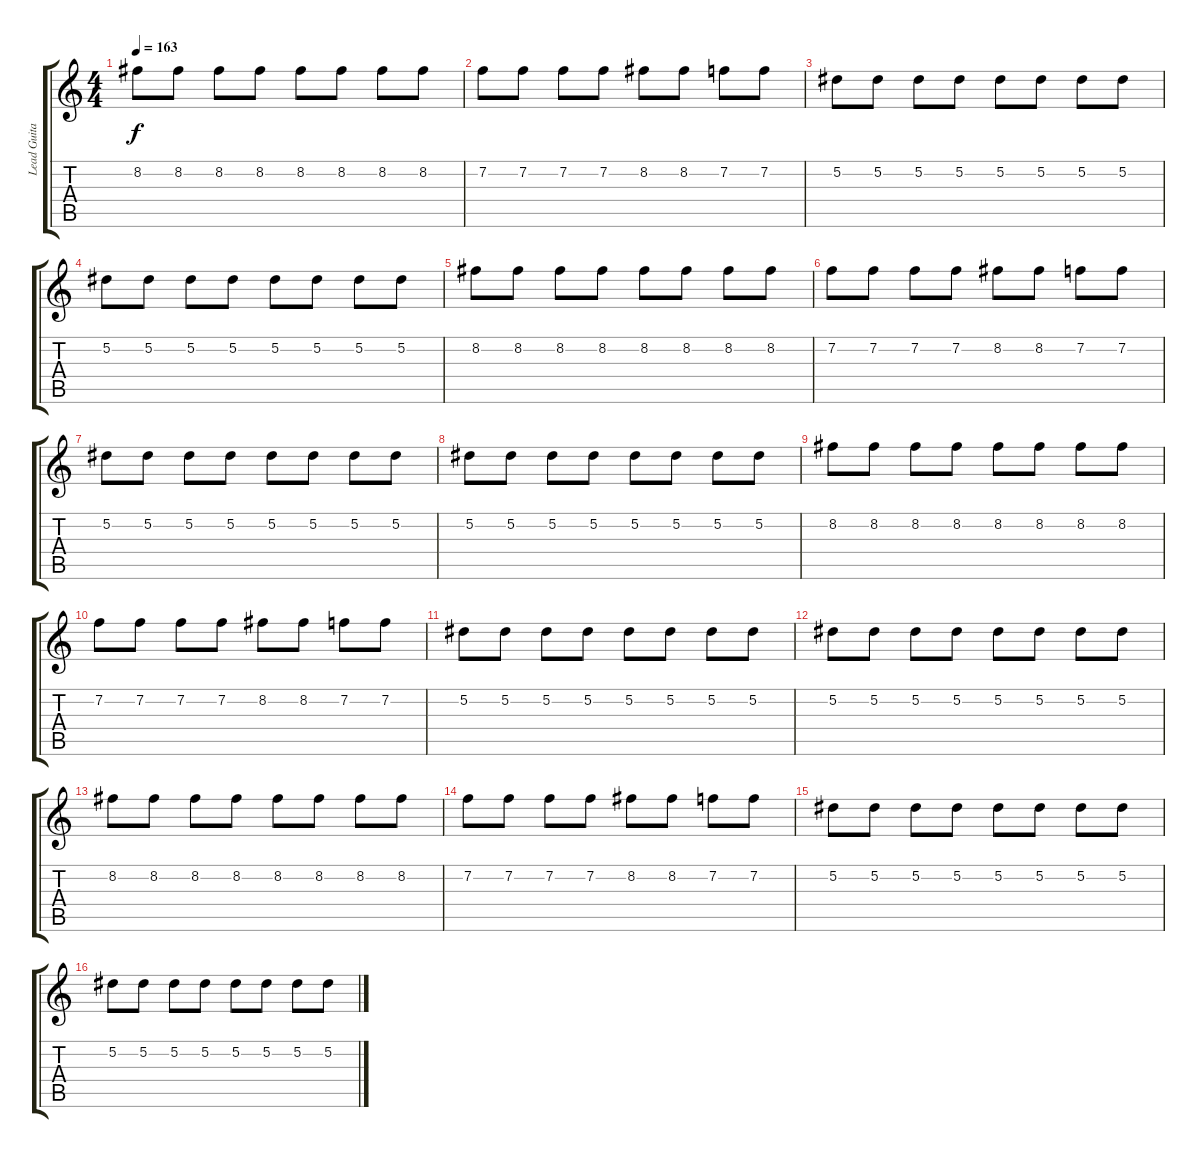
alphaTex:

\track ("Lead Guitar" "Lead Guita") {instrument distortionguitar}
\staff {score tabs}
\tuning (Eb4 Bb3 Gb3 Db3 Ab2 Eb2) {hide}
\ts (4 4)
\tempo 163
\clef g2
\ks c
8.2.8{dy f} 8.2.8 8.2.8 8.2.8 8.2.8 8.2.8 8.2.8 8.2.8 |
7.2.8 7.2.8 7.2.8 7.2.8 8.2.8 8.2.8 7.2.8 7.2.8 |
5.2.8 5.2.8 5.2.8 5.2.8 5.2.8 5.2.8 5.2.8 5.2.8 |
5.2.8 5.2.8 5.2.8 5.2.8 5.2.8 5.2.8 5.2.8 5.2.8 |
8.2.8 8.2.8 8.2.8 8.2.8 8.2.8 8.2.8 8.2.8 8.2.8 |
7.2.8 7.2.8 7.2.8 7.2.8 8.2.8 8.2.8 7.2.8 7.2.8 |
5.2.8 5.2.8 5.2.8 5.2.8 5.2.8 5.2.8 5.2.8 5.2.8 |
5.2.8 5.2.8 5.2.8 5.2.8 5.2.8 5.2.8 5.2.8 5.2.8 |
8.2.8 8.2.8 8.2.8 8.2.8 8.2.8 8.2.8 8.2.8 8.2.8 |
7.2.8 7.2.8 7.2.8 7.2.8 8.2.8 8.2.8 7.2.8 7.2.8 |
5.2.8 5.2.8 5.2.8 5.2.8 5.2.8 5.2.8 5.2.8 5.2.8 |
5.2.8 5.2.8 5.2.8 5.2.8 5.2.8 5.2.8 5.2.8 5.2.8 |
8.2.8 8.2.8 8.2.8 8.2.8 8.2.8 8.2.8 8.2.8 8.2.8 |
7.2.8 7.2.8 7.2.8 7.2.8 8.2.8 8.2.8 7.2.8 7.2.8 |
5.2.8 5.2.8 5.2.8 5.2.8 5.2.8 5.2.8 5.2.8 5.2.8 |
5.2.8 5.2.8 5.2.8 5.2.8 5.2.8 5.2.8 5.2.8 5.2.8
